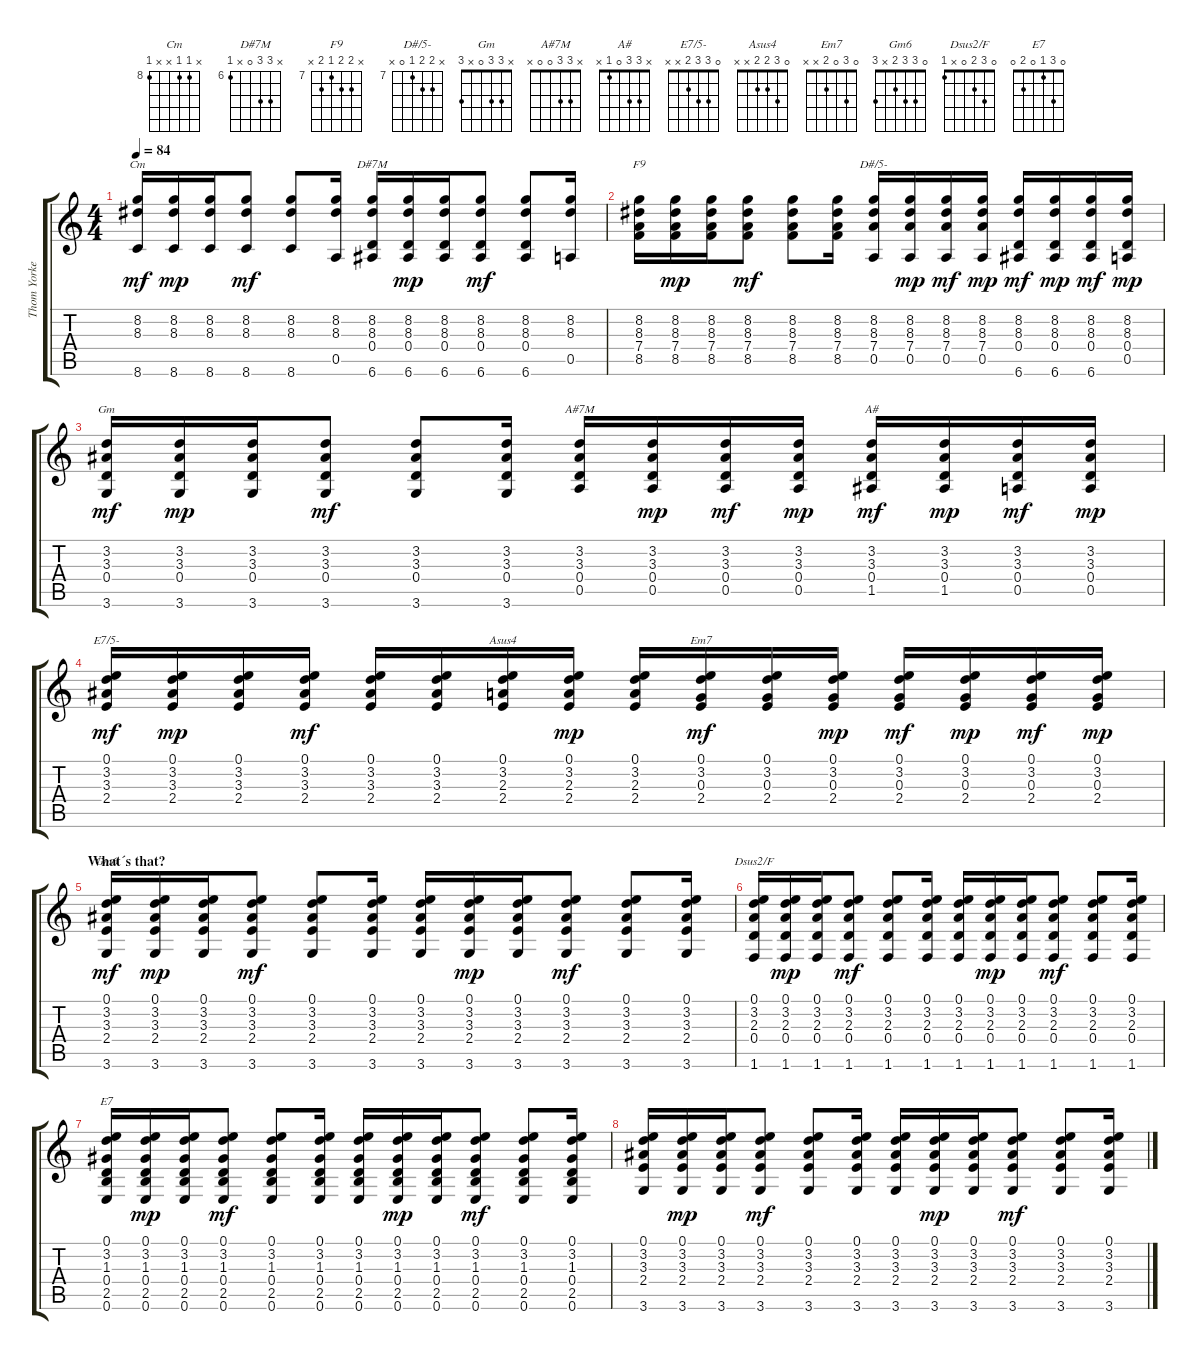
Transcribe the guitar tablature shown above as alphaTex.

\track ("Thom Yorke (acordes)" "Thom Yorke") {instrument acousticguitarsteel}
\staff {score tabs}
\tuning (E4 B3 G3 D3 A2 E2) {hide}
\chord ("Cm" x 8 8 x x 8) {firstfret 8}
\chord ("D#7M" x 8 8 0 x 6) {firstfret 6}
\chord ("F9" x 8 8 7 8 x) {firstfret 7}
\chord ("D#/5-" x 8 8 7 0 x) {firstfret 7}
\chord ("Gm" x 3 3 0 x 3)
\chord ("A#7M" x 3 3 0 0 x)
\chord ("A#" x 3 3 0 1 x)
\chord ("E7/5-" 0 3 3 2 x x)
\chord ("Asus4" 0 3 2 2 x x)
\chord ("Em7" 0 3 0 2 x x)
\chord ("Gm6" 0 3 3 2 x 3)
\chord ("Dsus2/F" 0 3 2 0 x 1)
\chord ("E7" 0 3 1 0 2 0)
\ts (4 4)
\tempo 84
\clef g2
\ks c
(8.2 8.3 8.6).16{ch "Cm" dy mf} (8.2 8.3 8.6).16{dy mp} (8.2 8.3 8.6).16 (8.2 8.3 8.6).8{dy mf} (8.2 8.3 8.6).8 (8.2 8.3 0.5).16 (8.2 8.3 0.4 6.6).16{ch "D#7M"} (8.2 8.3 0.4 6.6).16{dy mp} (8.2 8.3 0.4 6.6).16 (8.2 8.3 0.4 6.6).8{dy mf} (8.2 8.3 0.4 6.6).8 (8.2 8.3 0.5).16 |
(8.2 8.3 7.4 8.5).16{ch "F9"} (8.2 8.3 7.4 8.5).16{dy mp} (8.2 8.3 7.4 8.5).16 (8.2 8.3 7.4 8.5).8{dy mf} (8.2 8.3 7.4 8.5).8 (8.2 8.3 7.4 8.5).16 (8.2 8.3 7.4 0.5).16{ch "D#/5-"} (8.2 8.3 7.4 0.5).16{dy mp} (8.2 8.3 7.4 0.5).16{dy mf} (8.2 8.3 7.4 0.5).16{dy mp} (8.2 8.3 0.4 6.6).16{dy mf} (8.2 8.3 0.4 6.6).16{dy mp} (8.2 8.3 0.4 6.6).16{dy mf} (8.2 8.3 0.4 0.5).16{dy mp} |
(3.2 3.3 0.4 3.6).16{ch "Gm" dy mf} (3.2 3.3 0.4 3.6).16{dy mp} (3.2 3.3 0.4 3.6).16 (3.2 3.3 0.4 3.6).8{dy mf} (3.2 3.3 0.4 3.6).8 (3.2 3.3 0.4 3.6).16 (3.2 3.3 0.4 0.5).16{ch "A#7M"} (3.2 3.3 0.4 0.5).16{dy mp} (3.2 3.3 0.4 0.5).16{dy mf} (3.2 3.3 0.4 0.5).16{dy mp} (3.2 3.3 0.4 1.5).16{ch "A#" dy mf} (3.2 3.3 0.4 1.5).16{dy mp} (3.2 3.3 0.4 0.5).16{dy mf} (3.2 3.3 0.4 0.5).16{dy mp} |
(0.1 3.2 3.3 2.4).16{ch "E7/5-" dy mf} (0.1 3.2 3.3 2.4).16{dy mp} (0.1 3.2 3.3 2.4).16 (0.1 3.2 3.3 2.4).16{dy mf} (0.1 3.2 3.3 2.4).16 (0.1 3.2 3.3 2.4).16 (0.1 3.2 2.3 2.4).16{ch "Asus4"} (0.1 3.2 2.3 2.4).16{dy mp} (0.1 3.2 2.3 2.4).16 (0.1 3.2 0.3 2.4).16{ch "Em7" dy mf} (0.1 3.2 0.3 2.4).16 (0.1 3.2 0.3 2.4).16{dy mp} (0.1 3.2 0.3 2.4).16{dy mf} (0.1 3.2 0.3 2.4).16{dy mp} (0.1 3.2 0.3 2.4).16{dy mf} (0.1 3.2 0.3 2.4).16{dy mp} |
\section ("" "What´s that?")
(0.1 3.2 3.3 2.4 3.6).16{ch "Gm6" dy mf} (0.1 3.2 3.3 2.4 3.6).16{dy mp} (0.1 3.2 3.3 2.4 3.6).16 (0.1 3.2 3.3 2.4 3.6).8{dy mf} (0.1 3.2 3.3 2.4 3.6).8 (0.1 3.2 3.3 2.4 3.6).16 (0.1 3.2 3.3 2.4 3.6).16 (0.1 3.2 3.3 2.4 3.6).16{dy mp} (0.1 3.2 3.3 2.4 3.6).16 (0.1 3.2 3.3 2.4 3.6).8{dy mf} (0.1 3.2 3.3 2.4 3.6).8 (0.1 3.2 3.3 2.4 3.6).16 |
(0.1 3.2 2.3 0.4 1.6).16{ch "Dsus2/F"} (0.1 3.2 2.3 0.4 1.6).16{dy mp} (0.1 3.2 2.3 0.4 1.6).16 (0.1 3.2 2.3 0.4 1.6).8{dy mf} (0.1 3.2 2.3 0.4 1.6).8 (0.1 3.2 2.3 0.4 1.6).16 (0.1 3.2 2.3 0.4 1.6).16 (0.1 3.2 2.3 0.4 1.6).16{dy mp} (0.1 3.2 2.3 0.4 1.6).16 (0.1 3.2 2.3 0.4 1.6).8{dy mf} (0.1 3.2 2.3 0.4 1.6).8 (0.1 3.2 2.3 0.4 1.6).16 |
(0.1 3.2 1.3 0.4 2.5 0.6).16{ch "E7"} (0.1 3.2 1.3 0.4 2.5 0.6).16{dy mp} (0.1 3.2 1.3 0.4 2.5 0.6).16 (0.1 3.2 1.3 0.4 2.5 0.6).8{dy mf} (0.1 3.2 1.3 0.4 2.5 0.6).8 (0.1 3.2 1.3 0.4 2.5 0.6).16 (0.1 3.2 1.3 0.4 2.5 0.6).16 (0.1 3.2 1.3 0.4 2.5 0.6).16{dy mp} (0.1 3.2 1.3 0.4 2.5 0.6).16 (0.1 3.2 1.3 0.4 2.5 0.6).8{dy mf} (0.1 3.2 1.3 0.4 2.5 0.6).8 (0.1 3.2 1.3 0.4 2.5 0.6).16 |
(0.1 3.2 3.3 2.4 3.6).16 (0.1 3.2 3.3 2.4 3.6).16{dy mp} (0.1 3.2 3.3 2.4 3.6).16 (0.1 3.2 3.3 2.4 3.6).8{dy mf} (0.1 3.2 3.3 2.4 3.6).8 (0.1 3.2 3.3 2.4 3.6).16 (0.1 3.2 3.3 2.4 3.6).16 (0.1 3.2 3.3 2.4 3.6).16{dy mp} (0.1 3.2 3.3 2.4 3.6).16 (0.1 3.2 3.3 2.4 3.6).8{dy mf} (0.1 3.2 3.3 2.4 3.6).8 (0.1 3.2 3.3 2.4 3.6).16
